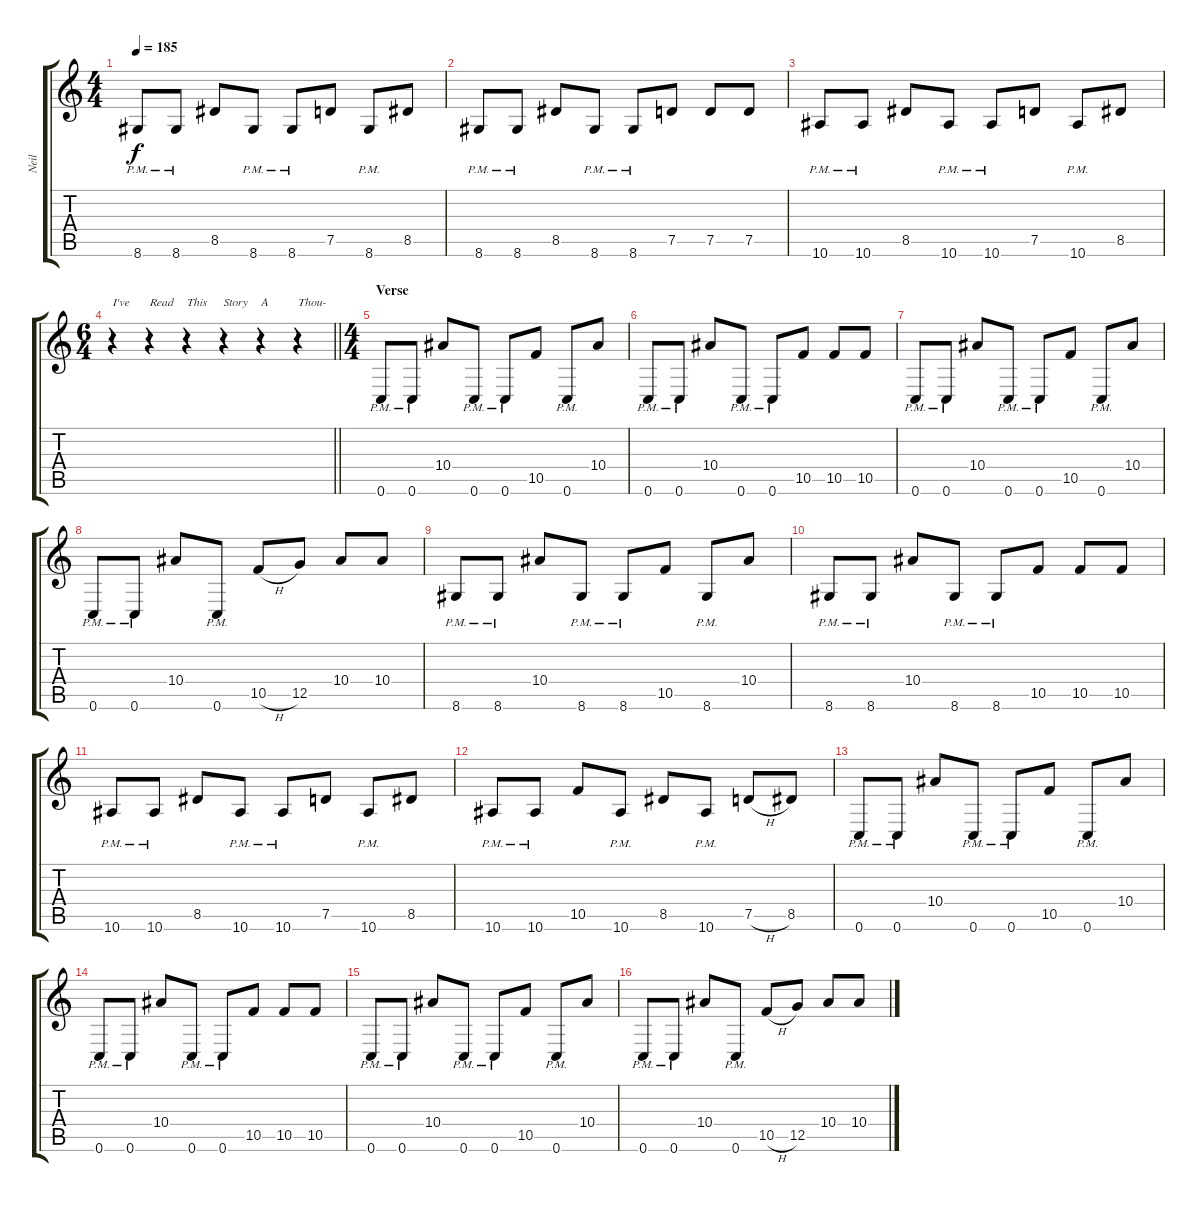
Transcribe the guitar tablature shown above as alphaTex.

\track ("Neil" "Neil") {instrument distortionguitar}
\staff {score tabs}
\tuning (D4 A3 F3 C3 G2 C2) {hide}
\ts (4 4)
\tempo 185
\clef g2
\ks c
8.6{pm}.8{dy f} 8.6{pm}.8 8.5.8 8.6{pm}.8 8.6{pm}.8 7.5.8 8.6{pm}.8 8.5.8 |
8.6{pm}.8 8.6{pm}.8 8.5.8 8.6{pm}.8 8.6{pm}.8 7.5.8 7.5.8 7.5.8 |
10.6{pm}.8 10.6{pm}.8 8.5.8 10.6{pm}.8 10.6{pm}.8 7.5.8 10.6{pm}.8 8.5.8 |
\ts (6 4)
\barLineRight lightlight
r.4{txt "I've"} r.4{txt "Read"} r.4{txt "This"} r.4{txt "Story"} r.4{txt "A"} r.4{txt "Thou-"} |
\ts (4 4)
\section ("" "Verse")
0.6{pm}.8 0.6{pm}.8 10.4.8 0.6{pm}.8 0.6{pm}.8 10.5.8 0.6{pm}.8 10.4.8 |
0.6{pm}.8 0.6{pm}.8 10.4.8 0.6{pm}.8 0.6{pm}.8 10.5.8 10.5.8 10.5.8 |
0.6{pm}.8 0.6{pm}.8 10.4.8 0.6{pm}.8 0.6{pm}.8 10.5.8 0.6{pm}.8 10.4.8 |
0.6{pm}.8 0.6{pm}.8 10.4.8 0.6{pm}.8 10.5{h}.8 12.5.8 10.4.8 10.4.8 |
8.6{pm}.8 8.6{pm}.8 10.4.8 8.6{pm}.8 8.6{pm}.8 10.5.8 8.6{pm}.8 10.4.8 |
8.6{pm}.8 8.6{pm}.8 10.4.8 8.6{pm}.8 8.6{pm}.8 10.5.8 10.5.8 10.5.8 |
10.6{pm}.8 10.6{pm}.8 8.5.8 10.6{pm}.8 10.6{pm}.8 7.5.8 10.6{pm}.8 8.5.8 |
10.6{pm}.8 10.6{pm}.8 10.5.8 10.6{pm}.8 8.5.8 10.6{pm}.8 7.5{h}.8 8.5.8 |
0.6{pm}.8 0.6{pm}.8 10.4.8 0.6{pm}.8 0.6{pm}.8 10.5.8 0.6{pm}.8 10.4.8 |
0.6{pm}.8 0.6{pm}.8 10.4.8 0.6{pm}.8 0.6{pm}.8 10.5.8 10.5.8 10.5.8 |
0.6{pm}.8 0.6{pm}.8 10.4.8 0.6{pm}.8 0.6{pm}.8 10.5.8 0.6{pm}.8 10.4.8 |
0.6{pm}.8 0.6{pm}.8 10.4.8 0.6{pm}.8 10.5{h}.8 12.5.8 10.4.8 10.4.8
